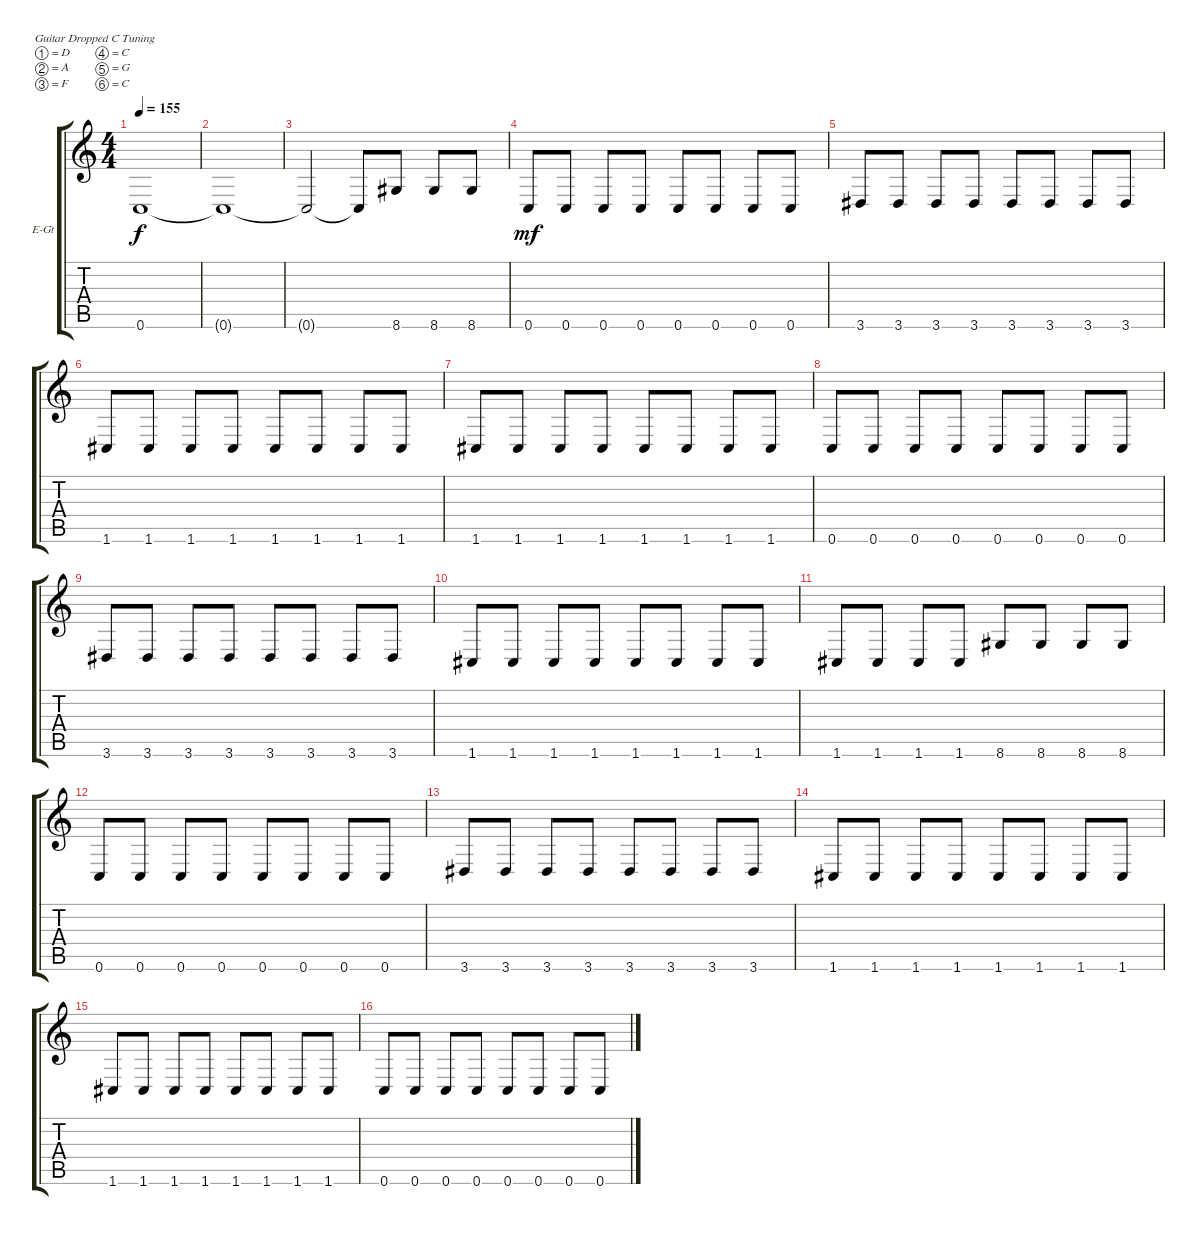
\defaultSystemsLayout 4
\bracketExtendMode groupsimilarinstruments
\firstSystemTrackNameOrientation horizontal
\otherSystemsTrackNameOrientation horizontal
\track ("Alex" "E-Gt") {instrument distortionguitar}
\staff {score tabs}
\tuning (D4 A3 F3 C3 G2 C2)
\ts (4 4)
\tempo 155
\clef g2
\ks c
0.6{t}.1{dy f} |
0.6{t}.1 |
0.6{t}.2 0.6{t}.8 8.6.8 8.6.8 8.6.8 |
0.6.8{dy mf} 0.6.8 0.6.8 0.6.8 0.6.8 0.6.8 0.6.8 0.6.8 |
3.6.8 3.6.8 3.6.8 3.6.8 3.6.8 3.6.8 3.6.8 3.6.8 |
1.6.8 1.6.8 1.6.8 1.6.8 1.6.8 1.6.8 1.6.8 1.6.8 |
1.6.8 1.6.8 1.6.8 1.6.8 1.6.8 1.6.8 1.6.8 1.6.8 |
0.6.8 0.6.8 0.6.8 0.6.8 0.6.8 0.6.8 0.6.8 0.6.8 |
3.6.8 3.6.8 3.6.8 3.6.8 3.6.8 3.6.8 3.6.8 3.6.8 |
1.6.8 1.6.8 1.6.8 1.6.8 1.6.8 1.6.8 1.6.8 1.6.8 |
1.6.8 1.6.8 1.6.8 1.6.8 8.6.8 8.6.8 8.6.8 8.6.8 |
0.6.8 0.6.8 0.6.8 0.6.8 0.6.8 0.6.8 0.6.8 0.6.8 |
3.6.8 3.6.8 3.6.8 3.6.8 3.6.8 3.6.8 3.6.8 3.6.8 |
1.6.8 1.6.8 1.6.8 1.6.8 1.6.8 1.6.8 1.6.8 1.6.8 |
1.6.8 1.6.8 1.6.8 1.6.8 1.6.8 1.6.8 1.6.8 1.6.8 |
0.6.8 0.6.8 0.6.8 0.6.8 0.6.8 0.6.8 0.6.8 0.6.8
